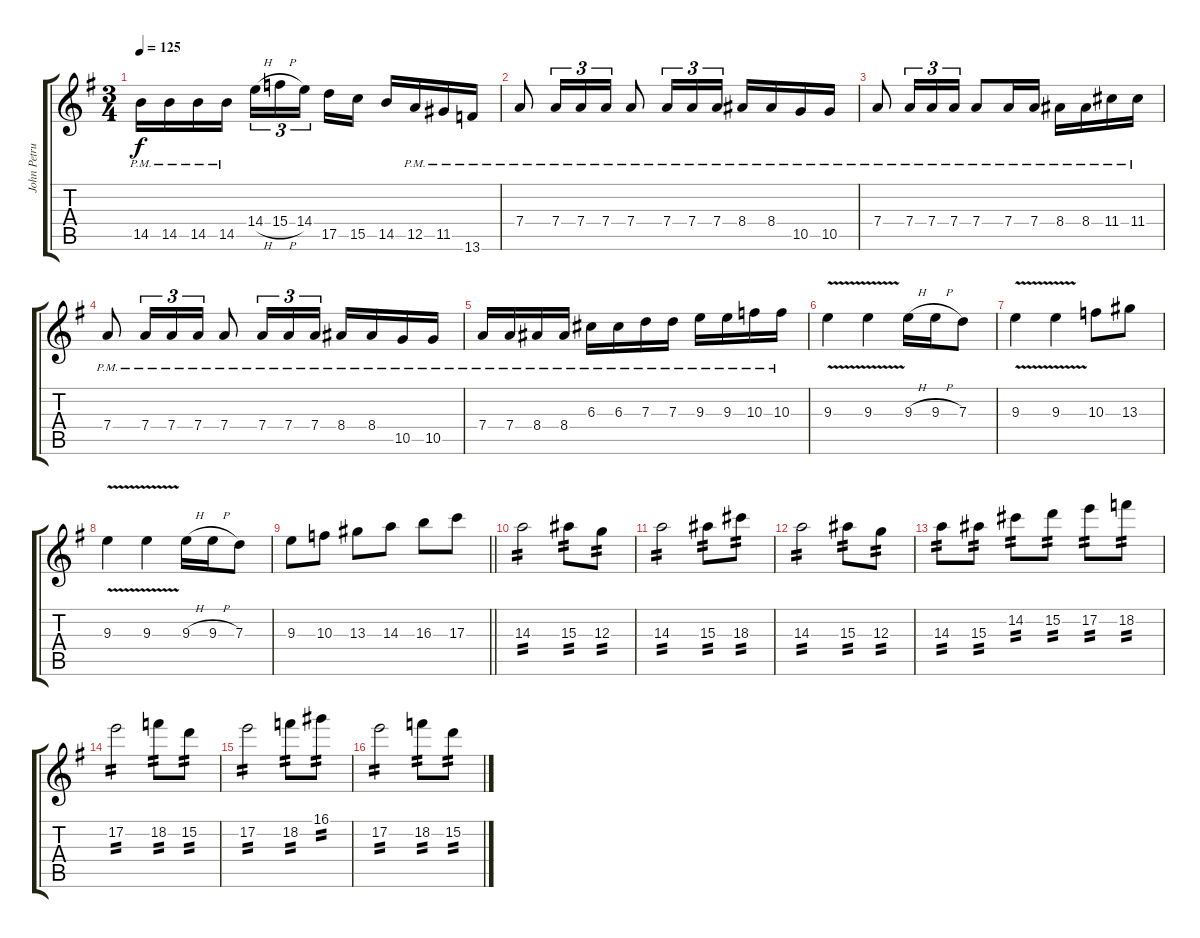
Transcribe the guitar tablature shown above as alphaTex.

\track ("John Petrucci - Guitar 6 Strings" "John Petru") {instrument distortionguitar}
\staff {score tabs}
\tuning (E4 B3 G3 D3 A2 E2) {hide}
\ts (3 4)
\tempo 125
\clef g2
\ks g
14.5{pm}.16{dy f} 14.5{pm}.16 14.5{pm}.16 14.5{pm}.16 14.4{h}.16{tu (3 2)} 15.4{h}.16{tu (3 2)} 14.4.16{tu (3 2) beam splitsecondary} 17.5.16 15.5.16 14.5.16 12.5{pm}.16 11.5{pm}.16 13.6{pm}.16 |
7.4{pm}.8 7.4{pm}.16{tu (3 2)} 7.4{pm}.16{tu (3 2)} 7.4{pm}.16{tu (3 2)} 7.4{pm}.8 7.4{pm}.16{tu (3 2)} 7.4{pm}.16{tu (3 2)} 7.4{pm}.16{tu (3 2)} 8.4{pm}.16 8.4{pm}.16 10.5{pm}.16 10.5{pm}.16 |
7.4{pm}.8 7.4{pm}.16{tu (3 2)} 7.4{pm}.16{tu (3 2)} 7.4{pm}.16{tu (3 2)} 7.4{pm}.8 7.4{pm}.16 7.4{pm}.16 8.4{pm}.16 8.4{pm}.16 11.4{pm}.16 11.4{pm}.16 |
7.4{pm}.8 7.4{pm}.16{tu (3 2)} 7.4{pm}.16{tu (3 2)} 7.4{pm}.16{tu (3 2)} 7.4{pm}.8 7.4{pm}.16{tu (3 2)} 7.4{pm}.16{tu (3 2)} 7.4{pm}.16{tu (3 2)} 8.4{pm}.16 8.4{pm}.16 10.5{pm}.16 10.5{pm}.16 |
7.4{pm}.16 7.4{pm}.16 8.4{pm}.16 8.4{pm}.16 6.3{pm}.16 6.3{pm}.16 7.3{pm}.16 7.3{pm}.16 9.3{pm}.16 9.3{pm}.16 10.3{pm}.16 10.3{pm}.16 |
9.3{v}.4 9.3{v}.4 9.3{h}.16 9.3{h}.16 7.3.8 |
9.3{v}.4 9.3{v}.4 10.3.8 13.3.8 |
9.3{v}.4 9.3{v}.4 9.3{h}.16 9.3{h}.16 7.3.8 |
\barLineRight lightlight
9.3.8 10.3.8 13.3.8 14.3.8 16.3.8 17.3.8 |
14.3.2{tp 2} 15.3.8{tp 2} 12.3.8{tp 2} |
14.3.2{tp 2} 15.3.8{tp 2} 18.3.8{tp 2} |
14.3.2{tp 2} 15.3.8{tp 2} 12.3.8{tp 2} |
14.3.8{tp 2} 15.3.8{tp 2} 14.2.8{tp 2} 15.2.8{tp 2} 17.2.8{tp 2} 18.2.8{tp 2} |
17.2.2{tp 2} 18.2.8{tp 2} 15.2.8{tp 2} |
17.2.2{tp 2} 18.2.8{tp 2} 16.1.8{tp 2} |
17.2.2{tp 2} 18.2.8{tp 2} 15.2.8{tp 2}
